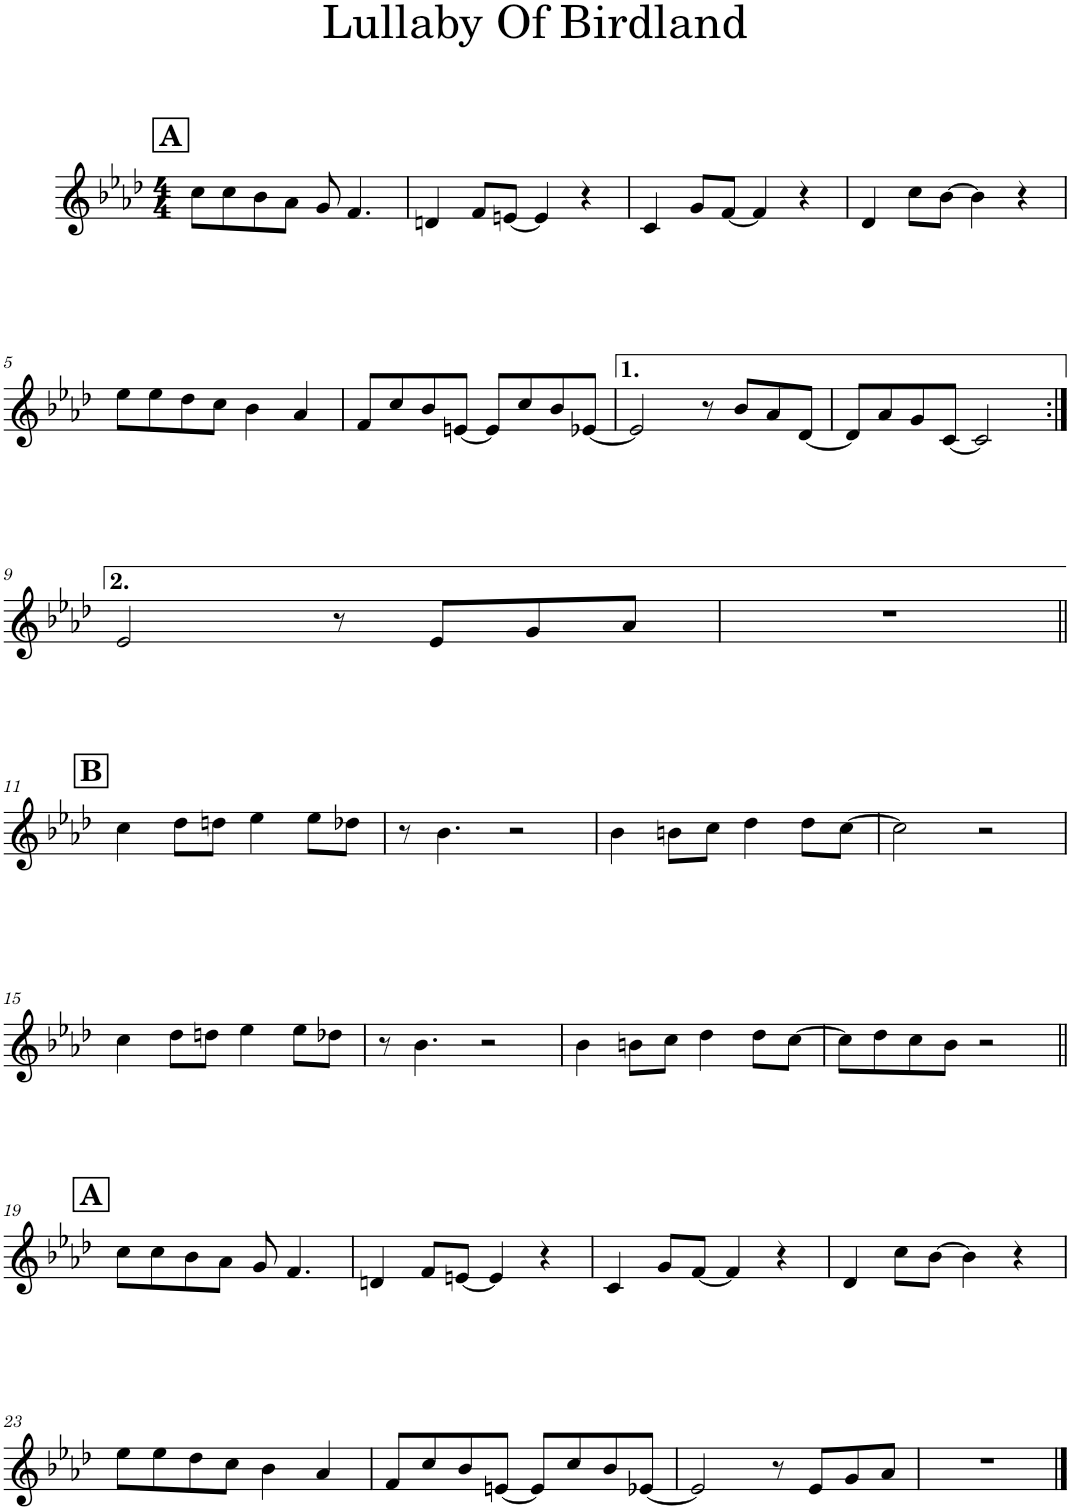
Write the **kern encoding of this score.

**kern
*part1
*staff1
*I"Piano
*I'Pno.
*clefG2
*k[b-e-a-d-]
*M4/4
!!LO:REH:place=s1:a:B:cj:fs=14:t=A
=1
8cc\L
8cc\
8b-\
8a-\J
8g/
4.f/
=2
4dn/
8f/L
[8en/J
4e/]
4r
=3
4c/
8g/L
[8f/J
4f/]
4r
=4
4d-/
8cc\L
[8b-\J
4b-\]
4r
!!LO:LB:g=z
=5
8ee-\L
8ee-\
8dd-\
8cc\J
4b-\
4a-/
=6
8f/L
8cc/
8b-/
[8en/J
8e/L]
8cc/
8b-/
[8e-X/J
=7
2e-/]
8r
8b-/L
8a-/
[8d-/J
=8
8d-/L]
8a-/
8g/
[8c/J
2c/]
!!LO:LB:g=z
=9:|!
2e-/
8r
8e-/L
8g/
8a-/J
=10
1r
!!LO:LB:g=z
!!LO:REH:place=s1:a:B:cj:fs=14:t=B
=11||
4cc\
8dd-\L
8ddn\J
4ee-\
8ee-\L
8dd-X\J
=12
8r
4.b-\
2r
=13
4b-\
8bn\L
8cc\J
4dd-\
8dd-\L
[8cc\J
=14
2cc\]
2r
!!LO:LB:g=z
=15
4cc\
8dd-\L
8ddn\J
4ee-\
8ee-\L
8dd-X\J
=16
8r
4.b-\
2r
=17
4b-\
8bn\L
8cc\J
4dd-\
8dd-\L
[8cc\J
=18
8cc\L]
8dd-\
8cc\
8b-\J
2r
!!LO:LB:g=z
!!LO:REH:place=s1:a:B:cj:fs=14:t=A
=19||
8cc\L
8cc\
8b-\
8a-\J
8g/
4.f/
=20
4dn/
8f/L
[8en/J
4e/]
4r
=21
4c/
8g/L
[8f/J
4f/]
4r
=22
4d-/
8cc\L
[8b-\J
4b-\]
4r
!!LO:LB:g=z
=23
8ee-\L
8ee-\
8dd-\
8cc\J
4b-\
4a-/
=24
8f/L
8cc/
8b-/
[8en/J
8e/L]
8cc/
8b-/
[8e-X/J
=25
2e-/]
8r
8e-/L
8g/
8a-/J
=26
1r
==
*-
